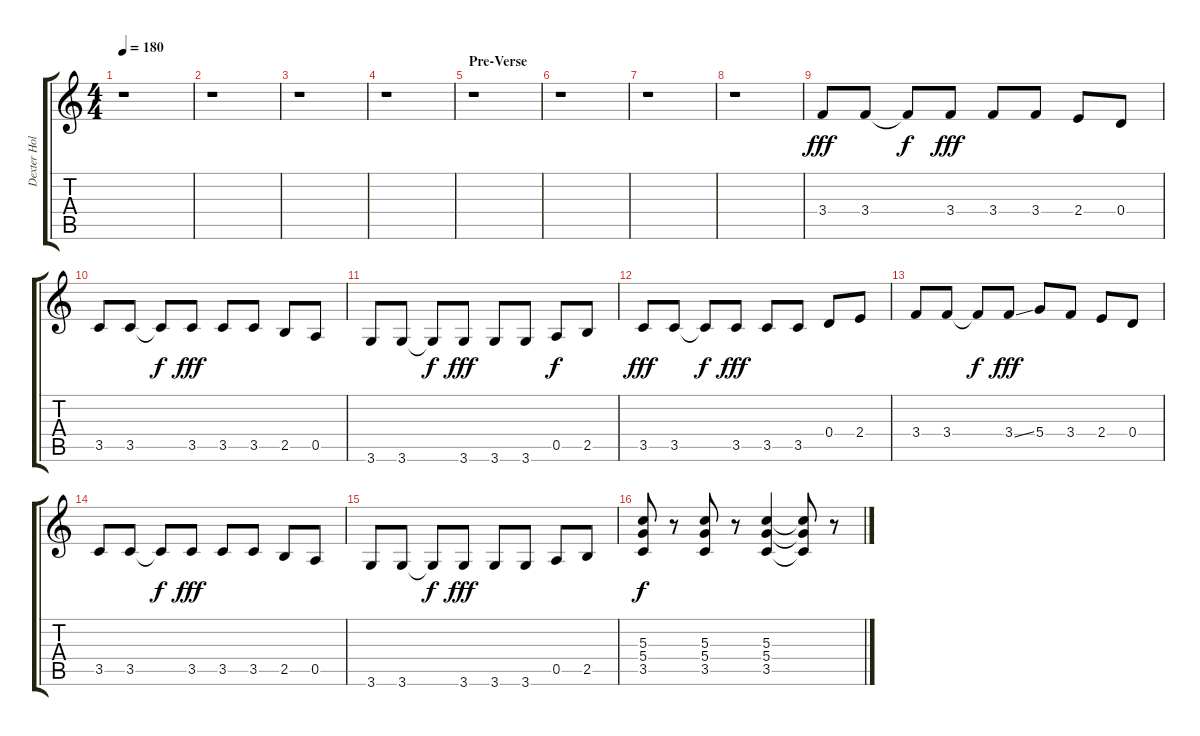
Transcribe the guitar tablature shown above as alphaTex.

\track ("Dexter Holland" "Dexter Hol") {instrument distortionguitar}
\staff {score tabs}
\tuning (E4 B3 G3 D3 A2 E2) {hide}
\ts (4 4)
\tempo 180
\clef g2
\ks c
r.1{dy f} |
r.1 |
r.1 |
r.1 |
\section ("" "Pre-Verse")
r.1 |
r.1 |
r.1 |
r.1 |
3.4.8{dy fff} 3.4.8 3.4{t}.8{dy f} 3.4.8{dy fff} 3.4.8 3.4.8 2.4.8 0.4.8 |
3.5.8 3.5.8 3.5{t}.8{dy f} 3.5.8{dy fff} 3.5.8 3.5.8 2.5.8 0.5.8 |
3.6.8 3.6.8 3.6{t}.8{dy f} 3.6.8{dy fff} 3.6.8 3.6.8 0.5.8{dy f} 2.5.8 |
3.5.8{dy fff} 3.5.8 3.5{t}.8{dy f} 3.5.8{dy fff} 3.5.8 3.5.8 0.4.8 2.4.8 |
3.4.8 3.4.8 3.4{t}.8{dy f} 3.4{ss}.8{dy fff} 5.4.8 3.4.8 2.4.8 0.4.8 |
3.5.8 3.5.8 3.5{t}.8{dy f} 3.5.8{dy fff} 3.5.8 3.5.8 2.5.8 0.5.8 |
3.6.8 3.6.8 3.6{t}.8{dy f} 3.6.8{dy fff} 3.6.8 3.6.8 0.5.8 2.5.8 |
(5.3 5.4 3.5).8{dy f} r.8 (5.3 5.4 3.5).8 r.8 (5.3 5.4 3.5).4 (5.3{t} 5.4{t} 3.5{t}).8 r.8
